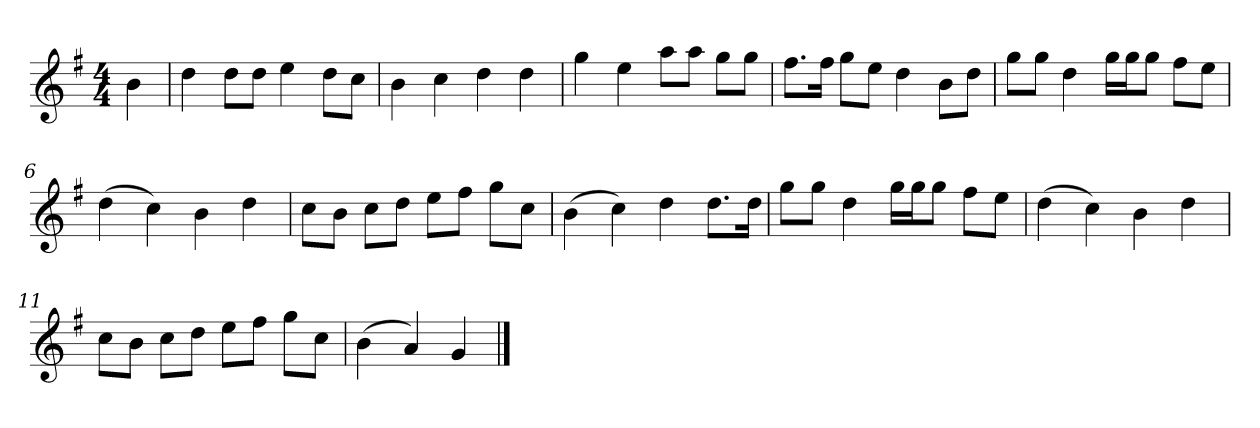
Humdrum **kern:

**kern
*part1
*staff1
*k[f#]
*M4/4
*MM120
=
4b
=1
4dd
8ddL
8ddJ
4ee
8ddL
8ccJ
=2
4b
4cc
4dd
4dd
=3
4gg
4ee
8aaL
8aaJ
8ggL
8ggJ
=4
8.ff#L
16ff#Jk
8ggL
8eeJ
4dd
8bL
8ddJ
=5
8ggL
8ggJ
4dd
16ggLL
16ggJ
8ggJ
8ff#L
8eeJ
=6
(4dd
4cc)
4b
4dd
=7
8ccL
8bJ
8ccL
8ddJ
8eeL
8ff#J
8ggL
8ccJ
=8
(4b
4cc)
4dd
8.ddL
16ddJk
=9
8ggL
8ggJ
4dd
16ggLL
16ggJ
8ggJ
8ff#L
8eeJ
=10
(4dd
4cc)
4b
4dd
=11
8ccL
8bJ
8ccL
8ddJ
8eeL
8ff#J
8ggL
8ccJ
=12
(4b
4a)
4g
==
*-
